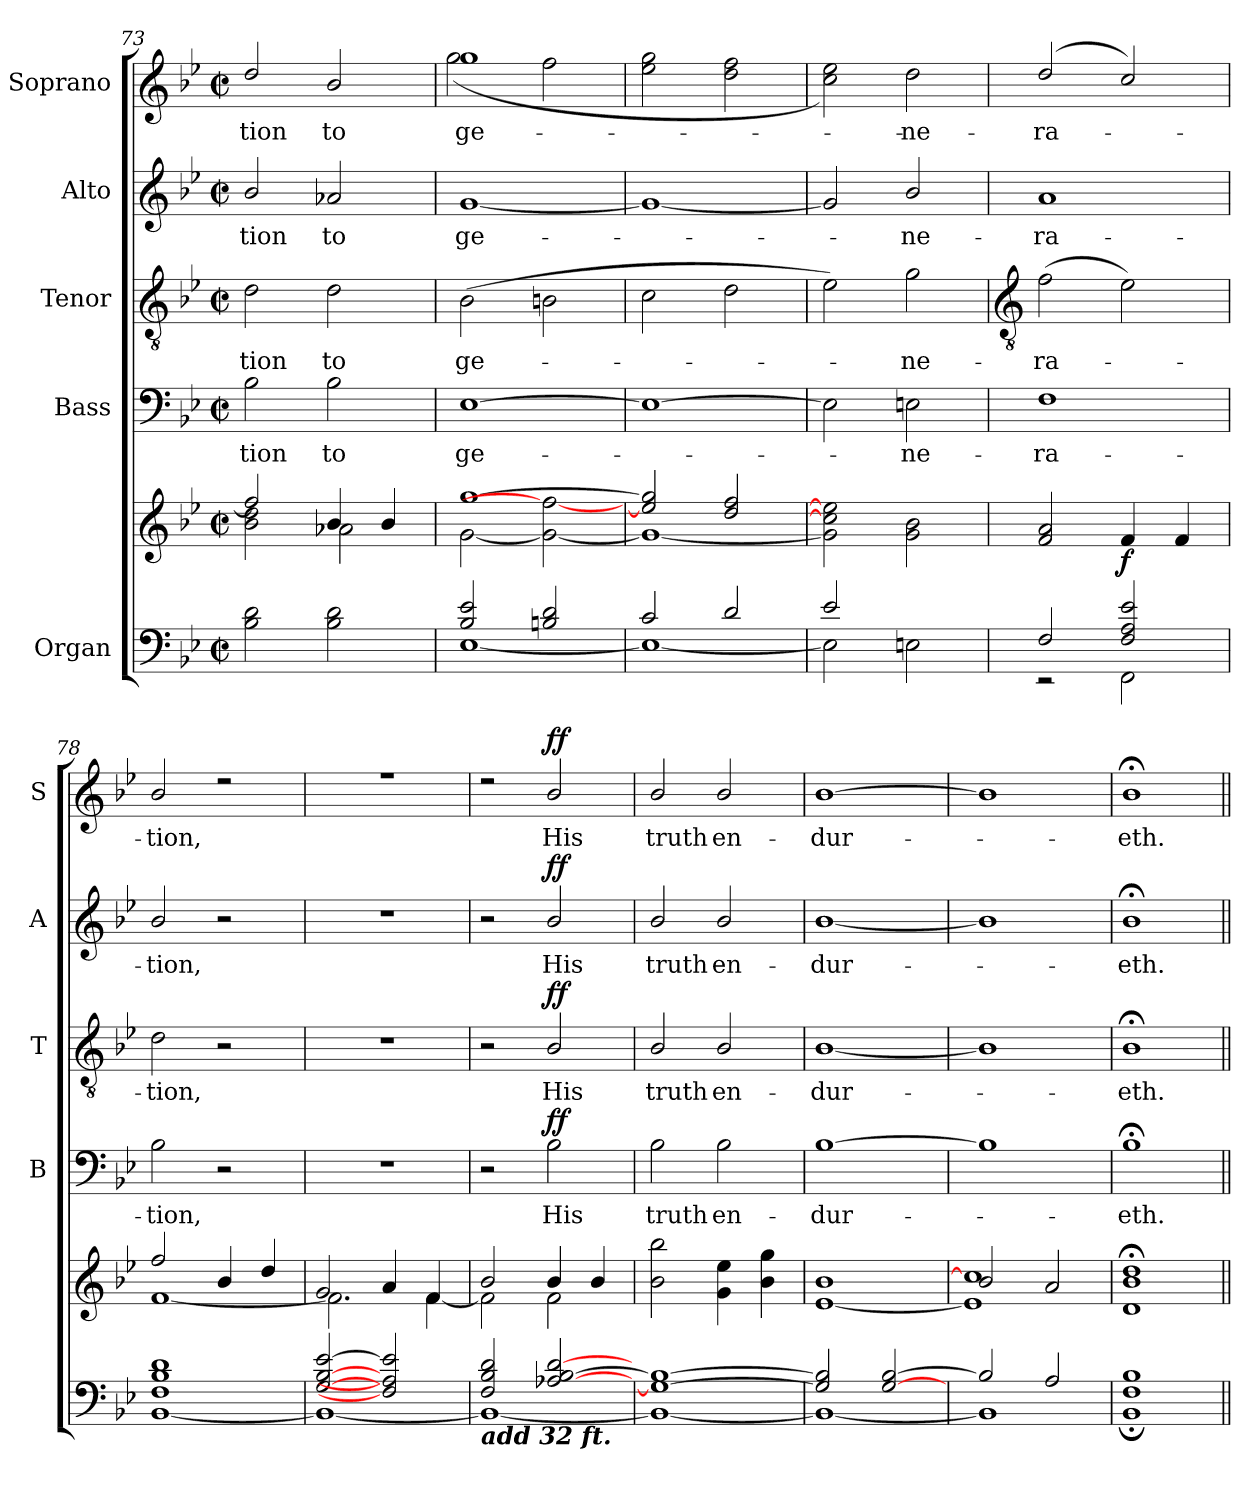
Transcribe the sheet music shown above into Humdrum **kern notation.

**kern	**kern	**dynam	**kern	**text	**dynam	**kern	**text	**dynam	**kern	**text	**dynam	**kern	**text	**dynam
*part5	*part5	*part5	*part4	*part4	*part4	*part3	*part3	*part3	*part2	*part2	*part2	*part1	*part1	*part1
*staff6	*staff5	*staff5/6	*staff4	*staff4	*staff4	*staff3	*staff3	*staff3	*staff2	*staff2	*staff2	*staff1	*staff1	*staff1
*I"Organ	*	*	*I"Bass	*	*	*I"Tenor	*	*	*I"Alto	*	*	*I"Soprano	*	*
*	*	*	*I'B	*	*	*I'T	*	*	*I'A	*	*	*I'S	*	*
*clefF4	*clefG2	*	*clefF4	*	*	*clefGv2	*	*	*clefG2	*	*	*clefG2	*	*
*k[b-e-]	*k[b-e-]	*	*k[b-e-]	*	*	*k[b-e-]	*	*	*k[b-e-]	*	*	*k[b-e-]	*	*
*B-:	*B-:	*	*B-:	*	*	*B-:	*	*	*B-:	*	*	*B-:	*	*
*M2/2	*M2/2	*	*M2/2	*	*	*M2/2	*	*	*M2/2	*	*	*M2/2	*	*
*met(c|)	*met(c|)	*	*met(c|)	*	*	*met(c|)	*	*	*met(c|)	*	*	*met(c|)	*	*
=73	=73	=73	=73	=73	=73	=73	=73	=73	=73	=73	=73	=73	=73	=73
*^	*^	*	*	*	*	*	*	*	*	*	*	*	*	*
!	!	!	!	!	!	!LO:LY:b	!	!	!LO:LY:b	!	!	!LO:LY:b	!	!	!LO:LY:b	!
*	*	*	*	*	*	*	*	*	*	*	*	*	*	*^	*	*
2B-\ 2d\	1ryy	2ff]	2b-\ 2dd\	.	2B-	tion	.	2d	tion	.	2b-/	tion	.	2dd	1ryy	tion	.
!	!	!	!	!	!	!LO:LY:b	!	!	!LO:LY:b	!	!	!LO:LY:b	!	!	!	!LO:LY:b	!
2B-\ 2d\	.	4b-/	2a-X\	.	2B-	to	.	2d	to	.	2a-X	to	.	2b-	.	to	.
.	.	4b-/	.	.	.	.	.	.	.	.	.	.	.	.	.	.	.
=74	=74	=74	=74	=74	=74	=74	=74	=74	=74	=74	=74	=74	=74	=74	=74	=74	=74
!	!	!	!	!	!	!LO:LY:b	!	!	!LO:LY:b	!	!	!LO:LY:b	!	!	!	!LO:LY:b	!
2B-/ 2e-/	[1E-\	[1gg	[2g\	.	[1E-	ge-	.	(>2B-	ge-	.	[1g	ge-	.	1gg	(<2gg\	ge-	.
2Bn/ 2d/	.	.	2g\_ 2ff\_	.	.	.	.	2Bn	.	.	.	.	.	.	2ff\	.	.
=75	=75	=75	=75	=75	=75	=75	=75	=75	=75	=75	=75	=75	=75	=75	=75	=75	=75
2c/	1E-\_	2ee-/] 2gg/]	1g\_	.	1E-_	.	.	2c	.	.	1g_	.	.	1ryy	2ee-\ 2gg\	.	.
2d/	.	2dd/ 2ff/	.	.	.	.	.	2d	.	.	.	.	.	.	2dd\ 2ff\	.	.
=76	=76	=76	=76	=76	=76	=76	=76	=76	=76	=76	=76	=76	=76	=76	=76	=76	=76
2e-/	2E-\]	2ryy	2g\] 2cc\] 2ee-\]	.	2E-]	.	.	2e-)	.	.	2g]	.	.	1ryy	2cc\ 2ee-\)	.	.
!	!	!	!	!	!	!LO:LY:b	!	!	!LO:LY:b	!	!	!LO:LY:b	!	!	!	!LO:LY:b	!
2ryy	2En\	2ryy	2g\ 2b-\	.	2En	ne-	.	2g	ne-	.	2b-/	ne-	.	.	2dd\	ne-	.
!!LO:LB:g=z	!!
=77	=77	=77	=77	=77	=77	=77	=77	=77	=77	=77	=77	=77	=77	=77	=77	=77	=77
*	*	*	*	*	*	*	*	*clefGv2	*	*	*	*	*	*	*	*	*
!	!	!	!	!	!	!LO:LY:b	!	!	!LO:LY:b	!	!	!LO:LY:b	!	!	!	!LO:LY:b	!
2F/	2r	2f 2a	2ryy	.	1F	-ra-	.	(>2f	-ra-	.	1a	-ra-	.	(>2dd	1ryy	-ra-	.
!	!	!	!	!LO:DY:a=2	!	!	!	!	!	!	!	!	!	!	!	!	!
2F/ 2A/ 2e-/	2FF\	4f	2ryy	f	.	.	.	2e-)	.	.	.	.	.	2cc)	.	.	.
.	.	4f	.	.	.	.	.	.	.	.	.	.	.	.	.	.	.
=78	=78	=78	=78	=78	=78	=78	=78	=78	=78	=78	=78	=78	=78	=78	=78	=78	=78
!	!	!	!	!	!	!LO:LY:b	!	!	!LO:LY:b	!	!	!LO:LY:b	!	!	!	!LO:LY:b	!
1F/ 1B-/ 1d/	[1BB-\	2ff/	[1f\	.	2B-	-tion,	.	2d	tion,	.	2b-/	-tion,	.	2b-/	1ryy	tion,	.
.	.	4b-/	.	.	2r	.	.	2r	.	.	2r	.	.	2r	.	.	.
.	.	4dd/	.	.	.	.	.	.	.	.	.	.	.	.	.	.	.
=79	=79	=79	=79	=79	=79	=79	=79	=79	=79	=79	=79	=79	=79	=79	=79	=79	=79
[2G/ [2B-/ [2e-/	1BB-\_	2g	2.f\]	.	1r	.	.	1r	.	.	1r	.	.	1r	1ryy	.	.
2F/] 2A/] 2e-/]	.	4a	.	.	.	.	.	.	.	.	.	.	.	.	.	.	.
.	.	4f	[4f\	.	.	.	.	.	.	.	.	.	.	.	.	.	.
=80	=80	=80	=80	=80	=80	=80	=80	=80	=80	=80	=80	=80	=80	=80	=80	=80	=80
!LO:TX:b:Bi:t=add 32 ft.	!	!	!	!	!	!	!	!	!	!	!	!	!	!	!	!	!
2F/ 2B-/ 2d/	1BB-\_	2b-/	2f\]	.	2r	.	.	2r	.	.	2r	.	.	2r	1ryy	.	.
!	!	!	!	!	!	!LO:LY:b	!LO:DY:b	!	!LO:LY:b	!LO:DY:b	!	!LO:LY:b	!LO:DY:b	!	!	!LO:LY:b	!LO:DY:b
[2A-X/ [2B-/ [2d/	.	4b-/	2f\	.	2B-	His	ff	2B-/	His	ff	2b-/	His	ff	2b-/	.	His	ff
.	.	4b-/	.	.	.	.	.	.	.	.	.	.	.	.	.	.	.
=81	=81	=81	=81	=81	=81	=81	=81	=81	=81	=81	=81	=81	=81	=81	=81	=81	=81
!	!	!	!	!	!	!LO:LY:b	!	!	!LO:LY:b	!	!	!LO:LY:b	!	!	!	!LO:LY:b	!
1G/_ 1B-/_	1BB-\_	2b- 2bb-	2ryy	.	2B-	truth	.	2B-/	truth	.	2b-/	truth	.	2b-/	1ryy	truth	.
!	!	!	!	!	!	!LO:LY:b	!	!	!LO:LY:b	!	!	!LO:LY:b	!	!	!	!LO:LY:b	!
.	.	4g 4ee-	2ryy	.	2B-	en-	.	2B-/	en-	.	2b-/	en-	.	2b-/	.	en-	.
.	.	4b- 4gg	.	.	.	.	.	.	.	.	.	.	.	.	.	.	.
=82	=82	=82	=82	=82	=82	=82	=82	=82	=82	=82	=82	=82	=82	=82	=82	=82	=82
!	!	!	!	!	!	!LO:LY:b	!	!	!LO:LY:b	!	!	!LO:LY:b	!	!	!	!LO:LY:b	!
2G/] 2B-/]	1BB-\_	1b-	[1e-\	.	[1B-	-dur-	.	[1B-/	-dur-	.	[1b-/	-dur-	.	[1b-/	1ryy	-dur-	.
[2G/ [2B-/	.	.	.	.	.	.	.	.	.	.	.	.	.	.	.	.	.
=83	=83	=83	=83	=83	=83	=83	=83	=83	=83	=83	=83	=83	=83	=83	=83	=83	=83
2B-/]	1BB-\]	2b-/	1e-\] 1cc\]	.	1B-]	.	.	1B-]	.	.	1b-]	.	.	1b-]	1ryy	.	.
2A/	.	2a	.	.	.	.	.	.	.	.	.	.	.	.	.	.	.
=84	=84	=84	=84	=84	=84	=84	=84	=84	=84	=84	=84	=84	=84	=84	=84	=84	=84
!	!	!	!	!	!	!LO:LY:b	!	!	!LO:LY:b	!	!	!LO:LY:b	!	!	!	!LO:LY:b	!
1F/ 1B-/	1BB-;\	1b-;< 1dd;<	1d\	.	1B-;<	eth.	.	1B-;<	eth.	.	1b-;<	eth.	.	1b-;<	1ryy	eth.	.
*v	*v	*	*	*	*	*	*	*	*	*	*	*	*	*v	*v	*	*
*	*v	*v	*	*	*	*	*	*	*	*	*	*	*	*	*
=||	=||	=||	=||	=||	=||	=||	=||	=||	=||	=||	=||	=||	=||	=||
*-	*-	*-	*-	*-	*-	*-	*-	*-	*-	*-	*-	*-	*-	*-
